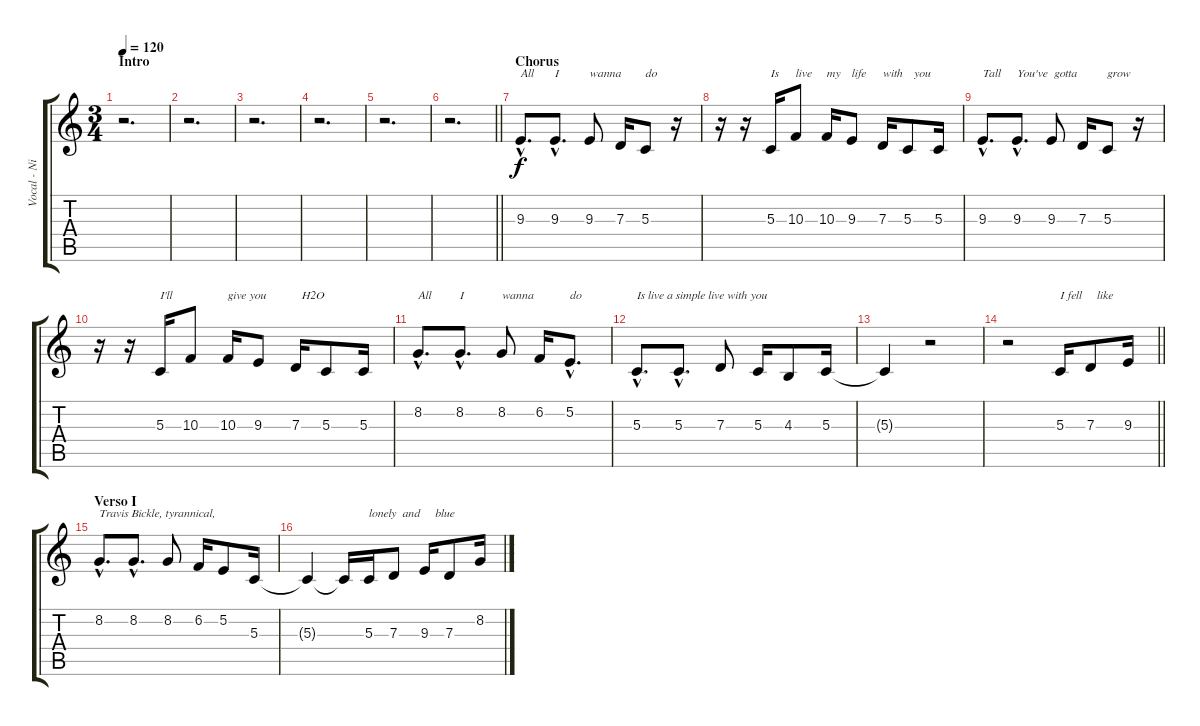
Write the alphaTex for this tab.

\track ("Vocal - Nikola" "Vocal - Ni") {instrument flute}
\staff {score tabs}
\tuning (E4 B3 G3 D3 A2 E2) {hide}
\ts (3 4)
\section ("" "Intro")
\tempo 120
\clef g2
\ks c
r.2{d dy f instrument flute} |
r.2{d} |
r.2{d} |
r.2{d} |
r.2{d} |
\barLineRight lightlight
r.2{d} |
\section ("" "Chorus")
9.3{hac}.8{d txt "All "} 9.3{hac}.8{d txt "I"} 9.3.8{txt "wanna"} 7.3.16 5.3.8{txt "do"} r.16 |
r.16 r.16 5.3.16{txt "Is "} 10.3.8{txt "live"} 10.3.16{txt "my"} 9.3.8{txt "life"} 7.3.16{txt "with"} 5.3.8{txt "  you"} 5.3.16 |
9.3{hac}.8{d txt "Tall"} 9.3{hac}.8{d txt "You've"} 9.3.8{txt " gotta"} 7.3.16 5.3.8{txt "grow"} r.16 |
r.16 r.16 5.3.16{txt "I'll"} 10.3.8 10.3.16{txt "give you"} 9.3.8 7.3.16{txt "  H2O"} 5.3.8 5.3.16 |
8.2{hac}.8{d txt "All"} 8.2{hac}.8{d txt "I"} 8.2.8{txt "wanna"} 6.2.16 5.2{hac}.8{d txt "do"} |
5.3{hac}.8{d txt "Is live a simple live with you"} 5.3{hac}.8{d} 7.3.8 5.3.16 4.3.8 5.3.16 |
5.3{t}.4 r.2 |
\barLineRight lightlight
r.2 5.3.16{txt "I fell     like"} 7.3.8 9.3.16 |
\section ("" "Verso I")
8.2{hac}.8{d txt "Travis Bickle, tyrannical,"} 8.2{hac}.8{d} 8.2.8 6.2.16 5.2.8 5.3.16 |
5.3{t}.4 5.3{t}.16 5.3.16{txt "lonely  and     blue"} 7.3.8 9.3.16 7.3.8 8.2.16
